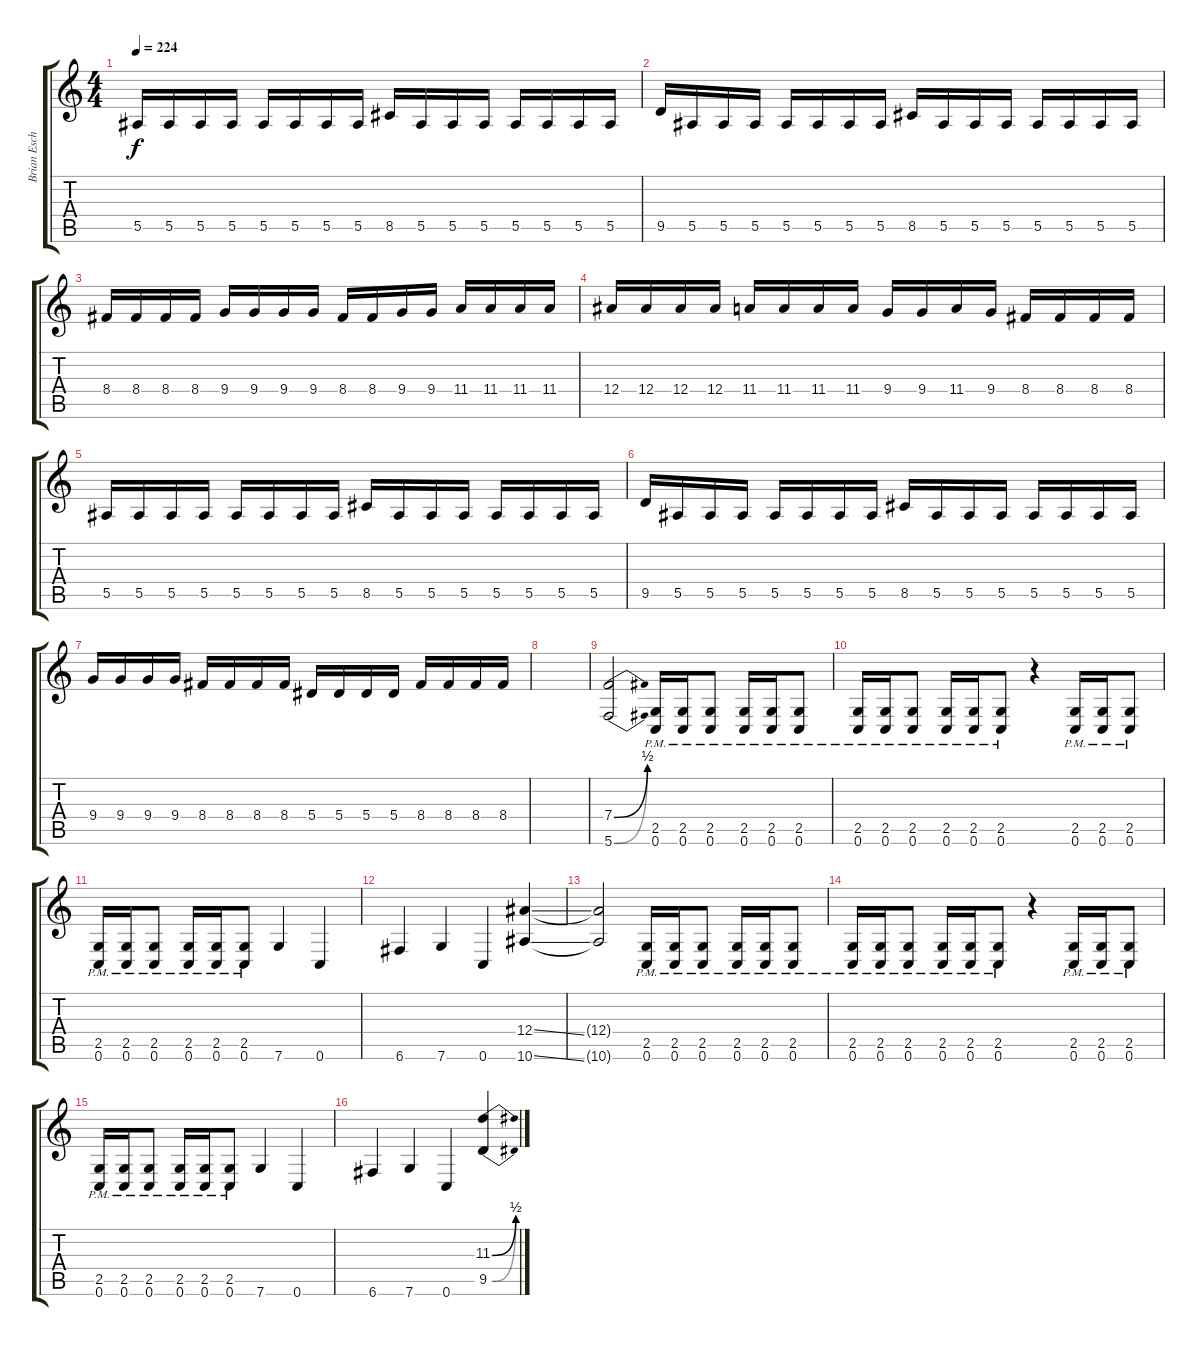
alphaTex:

\track ("Brian Eschbach (Lead)" "Brian Esch") {instrument distortionguitar}
\staff {score tabs}
\tuning (C4 G3 Eb3 Bb2 F2 C2) {hide}
\ts (4 4)
\tempo 224
\clef g2
\ks c
5.5.16{dy f} 5.5.16 5.5.16 5.5.16 5.5.16 5.5.16 5.5.16 5.5.16 8.5.16 5.5.16 5.5.16 5.5.16 5.5.16 5.5.16 5.5.16 5.5.16 |
9.5.16 5.5.16 5.5.16 5.5.16 5.5.16 5.5.16 5.5.16 5.5.16 8.5.16 5.5.16 5.5.16 5.5.16 5.5.16 5.5.16 5.5.16 5.5.16 |
8.4.16 8.4.16 8.4.16 8.4.16 9.4.16 9.4.16 9.4.16 9.4.16 8.4.16 8.4.16 9.4.16 9.4.16 11.4.16 11.4.16 11.4.16 11.4.16 |
12.4.16 12.4.16 12.4.16 12.4.16 11.4.16 11.4.16 11.4.16 11.4.16 9.4.16 9.4.16 11.4.16 9.4.16 8.4.16 8.4.16 8.4.16 8.4.16 |
5.5.16 5.5.16 5.5.16 5.5.16 5.5.16 5.5.16 5.5.16 5.5.16 8.5.16 5.5.16 5.5.16 5.5.16 5.5.16 5.5.16 5.5.16 5.5.16 |
9.5.16 5.5.16 5.5.16 5.5.16 5.5.16 5.5.16 5.5.16 5.5.16 8.5.16 5.5.16 5.5.16 5.5.16 5.5.16 5.5.16 5.5.16 5.5.16 |
9.4.16 9.4.16 9.4.16 9.4.16 8.4.16 8.4.16 8.4.16 8.4.16 5.4.16 5.4.16 5.4.16 5.4.16 8.4.16 8.4.16 8.4.16 8.4.16 |
|
(7.4{be (bend 0 0 60 2)} 5.6{be (bend 0 0 60 2)}).2 (2.5{pm} 0.6{pm}).16 (2.5{pm} 0.6{pm}).16 (2.5{pm} 0.6{pm}).8 (2.5{pm} 0.6{pm}).16 (2.5{pm} 0.6{pm}).16 (2.5{pm} 0.6{pm}).8 |
(2.5{pm} 0.6{pm}).16 (2.5{pm} 0.6{pm}).16 (2.5{pm} 0.6{pm}).8 (2.5{pm} 0.6{pm}).16 (2.5{pm} 0.6{pm}).16 (2.5{pm} 0.6{pm}).8 r.4 (2.5{pm} 0.6{pm}).16 (2.5{pm} 0.6{pm}).16 (2.5{pm} 0.6{pm}).8 |
(2.5{pm} 0.6{pm}).16 (2.5{pm} 0.6{pm}).16 (2.5{pm} 0.6{pm}).8 (2.5{pm} 0.6{pm}).16 (2.5{pm} 0.6{pm}).16 (2.5{pm} 0.6{pm}).8 7.6.4 0.6.4 |
6.6.4 7.6.4 0.6.4 (12.4{ss} 10.6{ss}).4 |
(12.4{t} 10.6{t}).2 (2.5{pm} 0.6{pm}).16 (2.5{pm} 0.6{pm}).16 (2.5{pm} 0.6{pm}).8 (2.5{pm} 0.6{pm}).16 (2.5{pm} 0.6{pm}).16 (2.5{pm} 0.6{pm}).8 |
(2.5{pm} 0.6{pm}).16 (2.5{pm} 0.6{pm}).16 (2.5{pm} 0.6{pm}).8 (2.5{pm} 0.6{pm}).16 (2.5{pm} 0.6{pm}).16 (2.5{pm} 0.6{pm}).8 r.4 (2.5{pm} 0.6{pm}).16 (2.5{pm} 0.6{pm}).16 (2.5{pm} 0.6{pm}).8 |
(2.5{pm} 0.6{pm}).16 (2.5{pm} 0.6{pm}).16 (2.5{pm} 0.6{pm}).8 (2.5{pm} 0.6{pm}).16 (2.5{pm} 0.6{pm}).16 (2.5{pm} 0.6{pm}).8 7.6.4 0.6.4 |
6.6.4 7.6.4 0.6.4 (11.3{be (bend 0 0 60 2)} 9.5{be (bend 0 0 60 2)}).4
